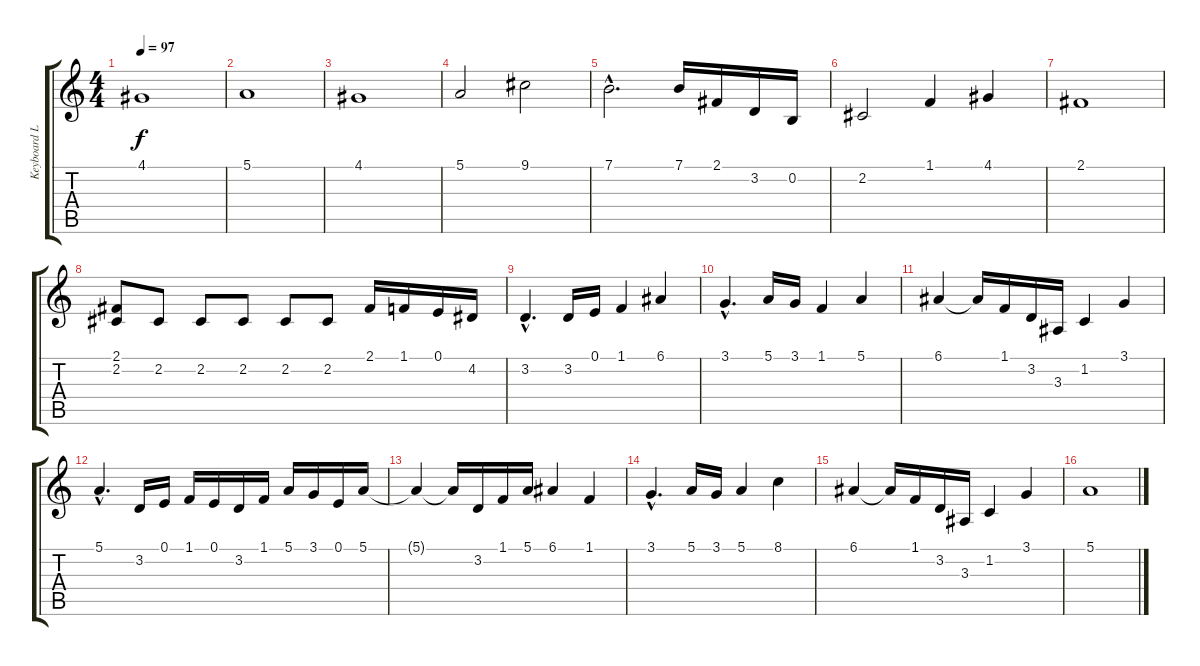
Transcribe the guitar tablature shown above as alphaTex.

\track ("Keyboard L" "Keyboard L") {instrument churchorgan}
\staff {score tabs}
\tuning (E4 B3 G3 D3 A2 E2) {hide}
\ts (4 4)
\tempo 97
\clef g2
\ks c
4.1.1{dy f} |
5.1.1 |
4.1.1 |
5.1.2 9.1.2 |
7.1{hac}.2{d} 7.1.16 2.1.16 3.2.16 0.2.16 |
2.2.2 1.1.4 4.1.4 |
2.1.1 |
(2.1 2.2).8 2.2.8 2.2.8 2.2.8 2.2.8 2.2.8 2.1.16 1.1.16 0.1.16 4.2.16 |
3.2{hac}.4{d} 3.2.16 0.1.16 1.1.4 6.1.4 |
3.1{hac}.4{d} 5.1.16 3.1.16 1.1.4 5.1.4 |
6.1.4 6.1{t}.16 1.1.16 3.2.16 3.3.16 1.2.4 3.1.4 |
5.1{hac}.4{d} 3.2.16 0.1.16 1.1.16 0.1.16 3.2.16 1.1.16 5.1.16 3.1.16 0.1.16 5.1.16 |
5.1{t}.4 5.1{t}.16 3.2.16 1.1.16 5.1.16 6.1.4 1.1.4 |
3.1{hac}.4{d} 5.1.16 3.1.16 5.1.4 8.1.4 |
6.1.4 6.1{t}.16 1.1.16 3.2.16 3.3.16 1.2.4 3.1.4 |
5.1.1
